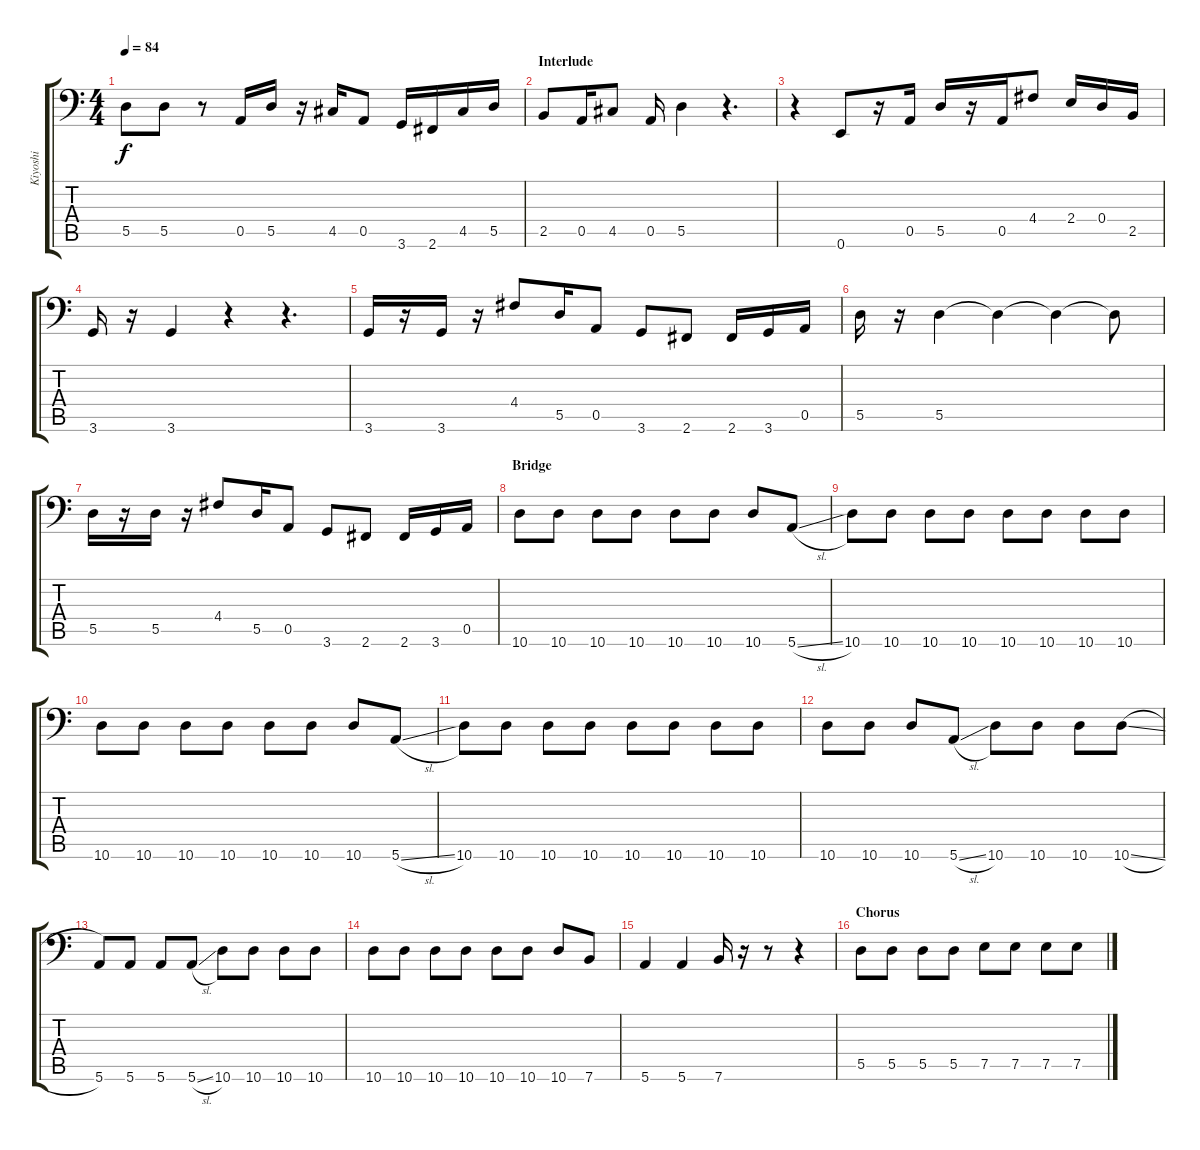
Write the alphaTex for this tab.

\track ("Kiyoshi" "Kiyoshi") {instrument electricbasspick}
\staff {score tabs}
\tuning (E3 B2 G2 D2 A1 E1) {hide}
\ts (4 4)
\tempo 84
\clef f4
\ks c
5.5.8{dy f} 5.5.8 r.8 0.5.16 5.5.16 r.16 4.5.16 0.5.8 3.6.16 2.6.16 4.5.16 5.5.16 |
\section ("" "Interlude")
2.5.8 0.5.16 4.5.8 0.5.16 5.5.4 r.4{d} |
r.4 0.6.8 r.16 0.5.16 5.5.16 r.16 0.5.16 4.4.8 2.4.16 0.4.16 2.5.16 |
3.6.16 r.16 3.6.4 r.4 r.4{d} |
3.6.16 r.16 3.6.16 r.16 4.4.8 5.5.16 0.5.8 3.6.8 2.6.8 2.6.16 3.6.16 0.5.16 |
5.5.16 r.16 5.5.4 5.5{t}.4 5.5{t}.4 5.5{t}.8 |
5.5.16 r.16 5.5.16 r.16 4.4.8 5.5.16 0.5.8 3.6.8 2.6.8 2.6.16 3.6.16 0.5.16 |
\section ("" "Bridge")
10.6.8 10.6.8 10.6.8 10.6.8 10.6.8 10.6.8 10.6.8 5.6{sl}.8 |
10.6.8 10.6.8 10.6.8 10.6.8 10.6.8 10.6.8 10.6.8 10.6.8 |
10.6.8 10.6.8 10.6.8 10.6.8 10.6.8 10.6.8 10.6.8 5.6{sl}.8 |
10.6.8 10.6.8 10.6.8 10.6.8 10.6.8 10.6.8 10.6.8 10.6.8 |
10.6.8 10.6.8 10.6.8 5.6{sl}.8 10.6.8 10.6.8 10.6.8 10.6{sl}.8 |
5.6.8 5.6.8 5.6.8 5.6{sl}.8 10.6.8 10.6.8 10.6.8 10.6.8 |
10.6.8 10.6.8 10.6.8 10.6.8 10.6.8 10.6.8 10.6.8 7.6.8 |
5.6.4 5.6.4 7.6.16 r.16 r.8 r.4 |
\section ("" "Chorus")
5.5.8 5.5.8 5.5.8 5.5.8 7.5.8 7.5.8 7.5.8 7.5.8
